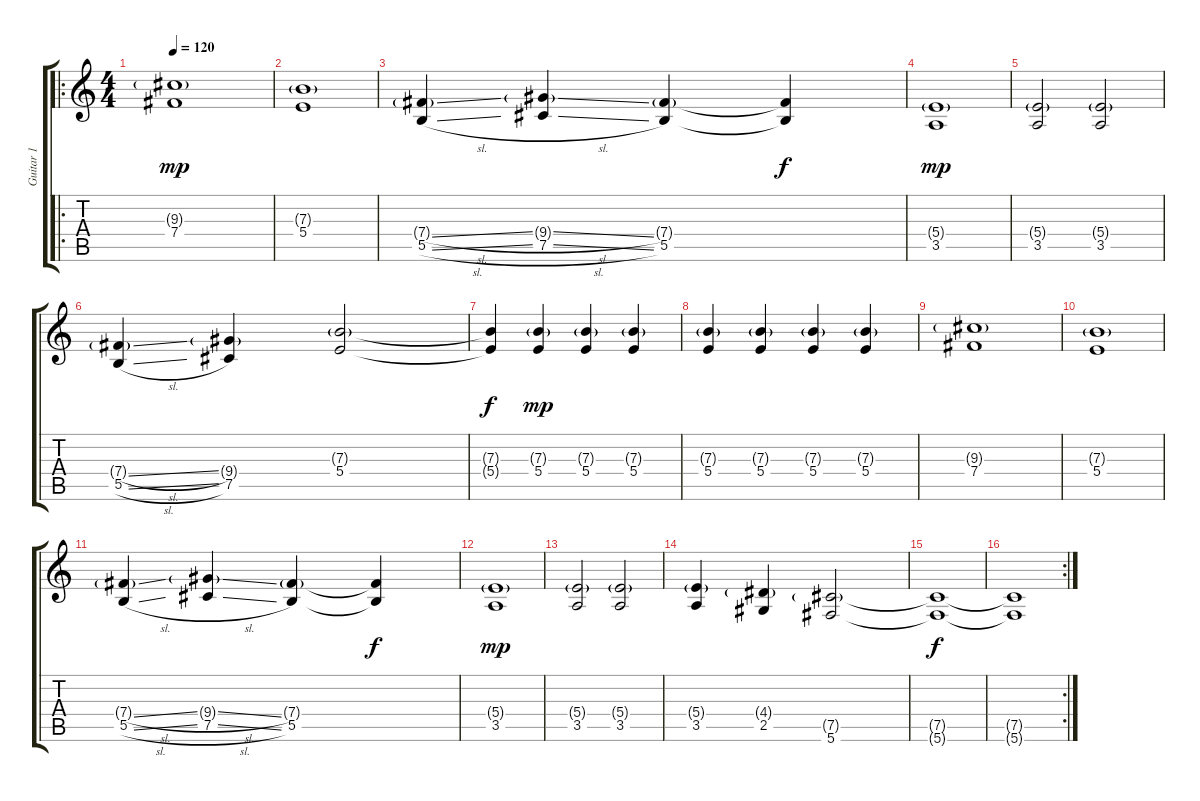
\track ("Guitar 1" "Guitar 1") {instrument distortionguitar}
\staff {score tabs}
\tuning (Db4 Ab3 E3 B2 Gb2 Db2) {hide}
\ro
\ts (4 4)
\tempo 120
\clef g2
\ks c
(9.3{g} 7.4).1{dy mp} |
(7.3{g} 5.4).1 |
(7.4{sl g} 5.5{sl}).4 (9.4{sl g} 7.5{sl}).4 (7.4{g} 5.5).4 (7.4{t} 5.5{t}).4{dy f} |
(5.4{g} 3.5).1{dy mp} |
(5.4{g} 3.5).2 (5.4{g} 3.5).2 |
(7.4{sl g} 5.5{sl}).4 (9.4{g} 7.5).4 (7.3{g} 5.4).2 |
(7.3{t} 5.4{t}).4{dy f} (7.3{g} 5.4).4{dy mp} (7.3{g} 5.4).4 (7.3{g} 5.4).4 |
(7.3{g} 5.4).4 (7.3{g} 5.4).4 (7.3{g} 5.4).4 (7.3{g} 5.4).4 |
(9.3{g} 7.4).1 |
(7.3{g} 5.4).1 |
(7.4{sl g} 5.5{sl}).4 (9.4{sl g} 7.5{sl}).4 (7.4{g} 5.5).4 (7.4{t} 5.5{t}).4{dy f} |
(5.4{g} 3.5).1{dy mp} |
(5.4{g} 3.5).2 (5.4{g} 3.5).2 |
(5.4{g} 3.5).4 (4.4{g} 2.5).4 (7.5{g} 5.6).2 |
(7.5{t} 5.6{t}).1{dy f} |
\rc 2
(7.5{t} 5.6{t}).1
